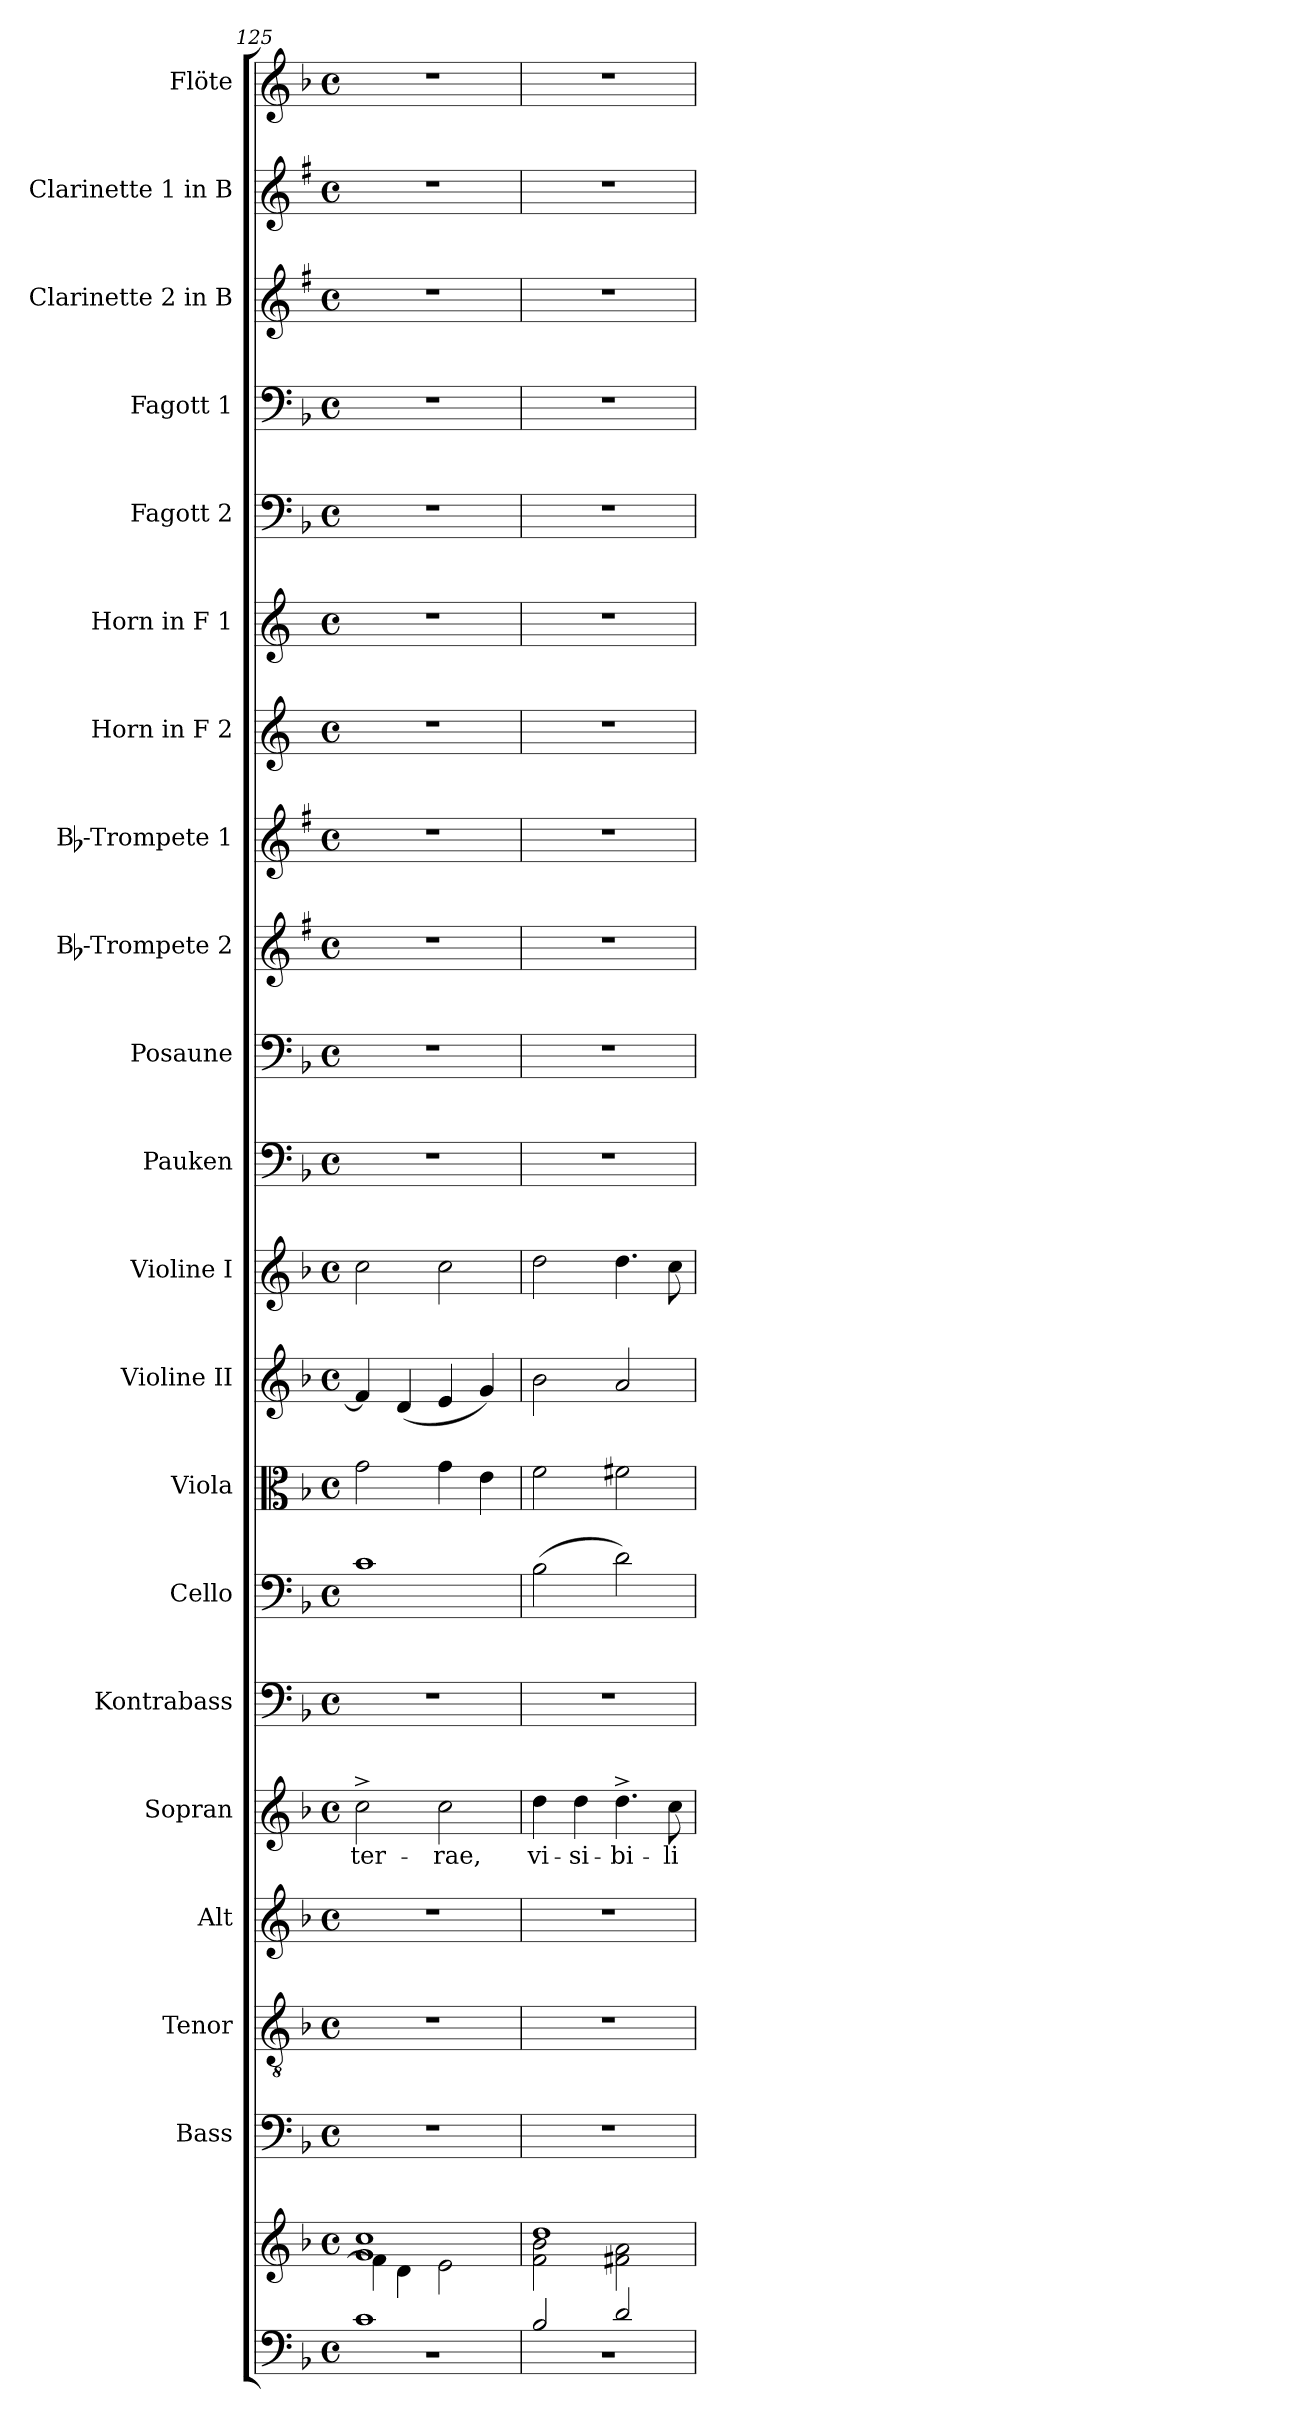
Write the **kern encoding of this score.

**kern	**kern	**kern	**kern	**kern	**kern	**text	**kern	**kern	**kern	**kern	**kern	**kern	**kern	**kern	**kern	**kern	**kern	**kern	**kern	**kern	**kern	**kern
*part21	*part21	*part20	*part19	*part18	*part17	*part17	*part16	*part15	*part14	*part13	*part12	*part11	*part10	*part9	*part8	*part7	*part6	*part5	*part4	*part3	*part2	*part1
*staff22	*staff21	*staff20	*staff19	*staff18	*staff17	*staff17	*staff16	*staff15	*staff14	*staff13	*staff12	*staff11	*staff10	*staff9	*staff8	*staff7	*staff6	*staff5	*staff4	*staff3	*staff2	*staff1
*	*	*I"Bass	*I"Tenor	*I"Alt	*I"Sopran	*	*I"Kontrabass	*I"Cello	*I"Viola	*I"Violine II	*I"Violine I	*I"Pauken	*I"Posaune	*I"Bb-Trompete 2	*I"Bb-Trompete 1	*I"Horn in F 2	*I"Horn in F 1	*I"Fagott 2	*I"Fagott 1	*I"Clarinette 2 in B	*I"Clarinette 1 in B	*I"Flöte
*	*	*I'B.	*I'T.	*I'A.	*I'S.	*	*I'Kb.	*	*I'Vla.	*I'Vl. II	*I'Vl. I	*I'Pk.	*I'Pos.	*I'Bb Trp. 2	*I'Bb Trp. 1	*	*	*I'Fg. 2	*I'Fg. 1	*I'Clar. 2	*I'Clar.1	*I'Fl.
*clefF4	*clefG2	*clefF4	*clefGv2	*clefG2	*clefG2	*	*clefF4	*clefF4	*clefC3	*clefG2	*clefG2	*clefF4	*clefF4	*clefG2	*clefG2	*clefG2	*clefG2	*clefF4	*clefF4	*clefG2	*clefG2	*clefG2
*	*	*	*	*	*	*	*ITrd7c12	*	*	*	*	*	*	*ITrd1c2	*ITrd1c2	*ITrd4c7	*ITrd4c7	*	*	*ITrd1c2	*ITrd1c2	*
*k[b-]	*k[b-]	*k[b-]	*k[b-]	*k[b-]	*k[b-]	*	*k[b-]	*k[b-]	*k[b-]	*k[b-]	*k[b-]	*k[b-]	*k[b-]	*k[b-]	*k[b-]	*k[b-]	*k[b-]	*k[b-]	*k[b-]	*k[b-]	*k[b-]	*k[b-]
*F:	*F:	*F:	*F:	*F:	*F:	*	*F:	*F:	*F:	*F:	*F:	*F:	*F:	*F:	*F:	*F:	*F:	*F:	*F:	*F:	*F:	*F:
*M4/4	*M4/4	*M4/4	*M4/4	*M4/4	*M4/4	*	*M4/4	*M4/4	*M4/4	*M4/4	*M4/4	*M4/4	*M4/4	*M4/4	*M4/4	*M4/4	*M4/4	*M4/4	*M4/4	*M4/4	*M4/4	*M4/4
*met(c)	*met(c)	*met(c)	*met(c)	*met(c)	*met(c)	*	*met(c)	*met(c)	*met(c)	*met(c)	*met(c)	*met(c)	*met(c)	*met(c)	*met(c)	*met(c)	*met(c)	*met(c)	*met(c)	*met(c)	*met(c)	*met(c)
=125	=125	=125	=125	=125	=125	=125	=125	=125	=125	=125	=125	=125	=125	=125	=125	=125	=125	=125	=125	=125	=125	=125
*^	*^	*	*	*	*	*	*	*	*	*	*	*	*	*	*	*	*	*	*	*	*	*
!	!	!	!	!	!	!	!	!LO:LY:b	!	!	!	!	!	!	!	!	!	!	!	!	!	!	!	!
1c	1r	1g 1cc	4f\]	1r	1r	1r	2cc^>\	ter-	1r	1c	2g\	4f/]	2cc\	1r	1r	1r	1r	1r	1r	1r	1r	1r	1r	1r
.	.	.	4d\	.	.	.	.	.	.	.	.	(<4d/	.	.	.	.	.	.	.	.	.	.	.	.
!	!	!	!	!	!	!	!	!LO:LY:b	!	!	!	!	!	!	!	!	!	!	!	!	!	!	!	!
.	.	.	2e\	.	.	.	2cc\	-rae,	.	.	4g\	4e/	2cc\	.	.	.	.	.	.	.	.	.	.	.
.	.	.	.	.	.	.	.	.	.	.	4e\	4g/)	.	.	.	.	.	.	.	.	.	.	.	.
=126	=126	=126	=126	=126	=126	=126	=126	=126	=126	=126	=126	=126	=126	=126	=126	=126	=126	=126	=126	=126	=126	=126	=126	=126
!	!	!	!	!	!	!	!	!LO:LY:b	!	!	!	!	!	!	!	!	!	!	!	!	!	!	!	!
2B-/	1r	1dd	2f\ 2b-\	1r	1r	1r	4dd\	vi-	1r	(>2B-\	2f\	2b-\	2dd\	1r	1r	1r	1r	1r	1r	1r	1r	1r	1r	1r
!	!	!	!	!	!	!	!	!LO:LY:b	!	!	!	!	!	!	!	!	!	!	!	!	!	!	!	!
.	.	.	.	.	.	.	4dd\	-si-	.	.	.	.	.	.	.	.	.	.	.	.	.	.	.	.
!	!	!	!	!	!	!	!	!LO:LY:b	!	!	!	!	!	!	!	!	!	!	!	!	!	!	!	!
2d/	.	.	2f#X\ 2a\	.	.	.	4.dd^>\	-bi-	.	2d\)	2f#X\	2a/	4.dd\	.	.	.	.	.	.	.	.	.	.	.
!	!	!	!	!	!	!	!	!LO:LY:b	!	!	!	!	!	!	!	!	!	!	!	!	!	!	!	!
.	.	.	.	.	.	.	8cc\	-li-	.	.	.	.	8cc\	.	.	.	.	.	.	.	.	.	.	.
*v	*v	*	*	*	*	*	*	*	*	*	*	*	*	*	*	*	*	*	*	*	*	*	*	*
*	*v	*v	*	*	*	*	*	*	*	*	*	*	*	*	*	*	*	*	*	*	*	*	*
=	=	=	=	=	=	=	=	=	=	=	=	=	=	=	=	=	=	=	=	=	=	=
*-	*-	*-	*-	*-	*-	*-	*-	*-	*-	*-	*-	*-	*-	*-	*-	*-	*-	*-	*-	*-	*-	*-
